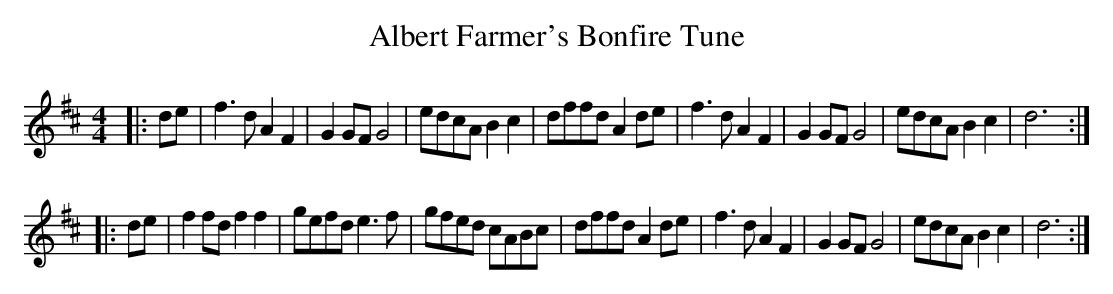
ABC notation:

X:1
T: Albert Farmer's Bonfire Tune
M: 4/4
L: 1/8
K: D
|: de \
|  f3d  A2F2 | G2GF G4  | edcA B2c2 | dffd A2 de \
|  f3d  A2F2 | G2GF G4  | edcA B2c2 | d6  :|
|: de \
|  f2fd f2f2 | gefd e3f | gfed cABc | dffd A2de \
|  f3d  A2F2 | G2GF G4  | edcA B2c2 | d6  :|
